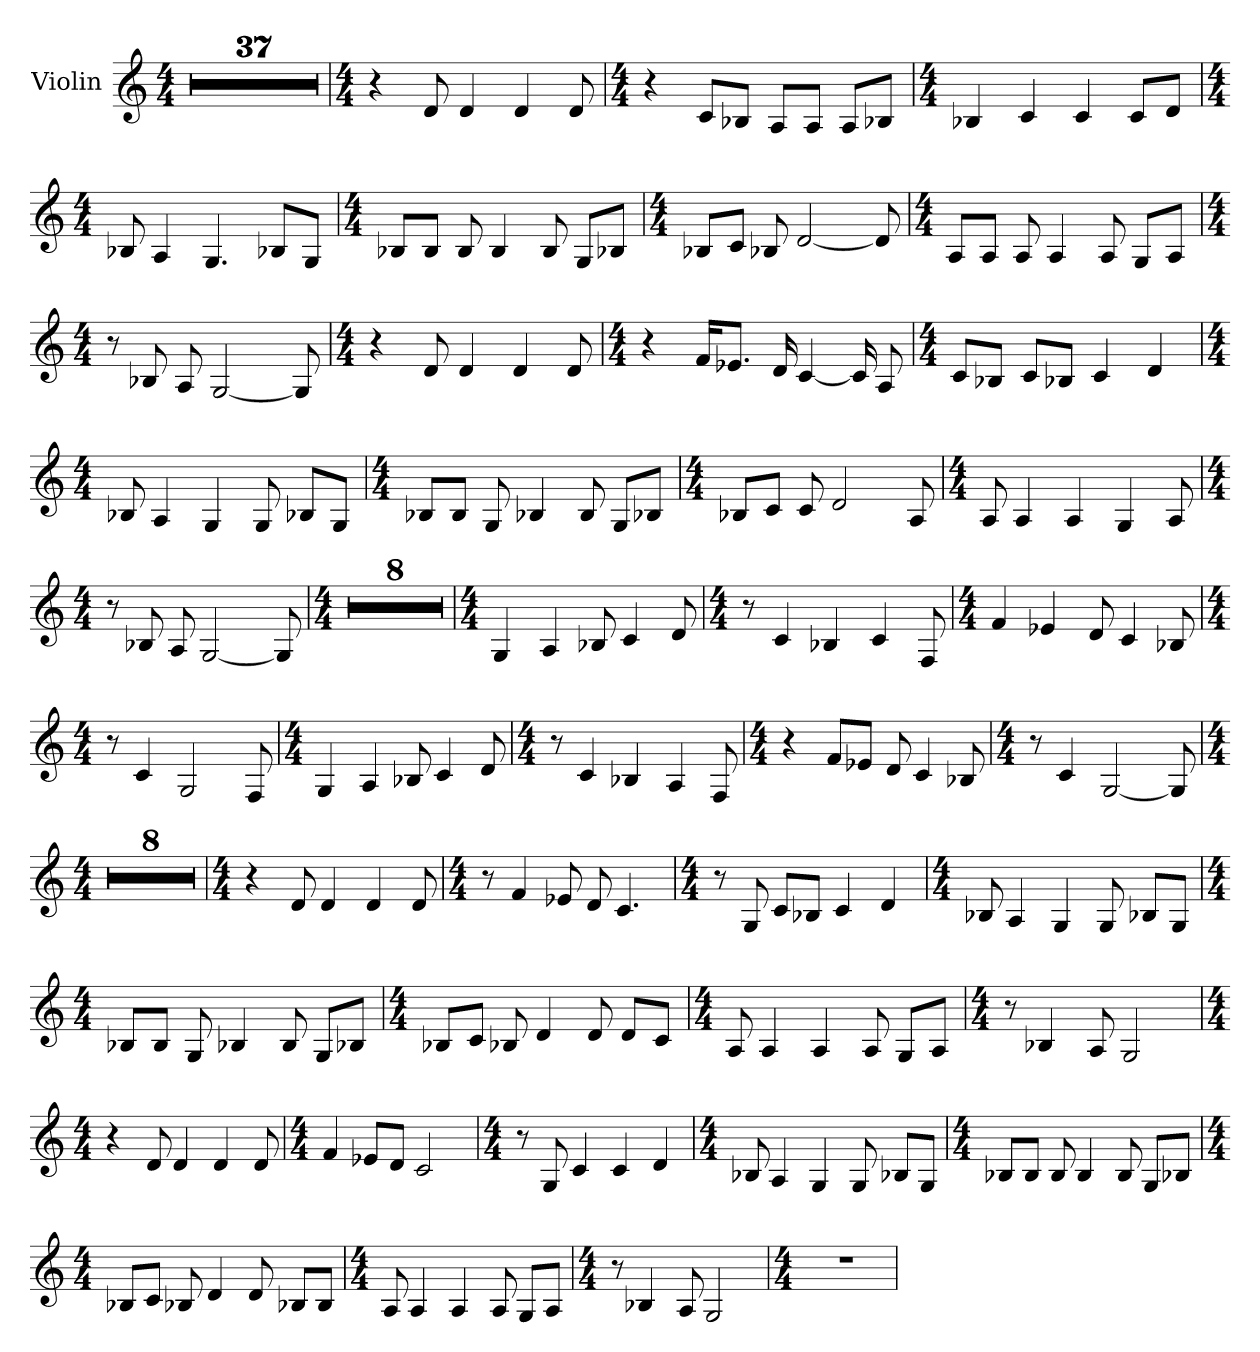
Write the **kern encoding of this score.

**kern
*part1
*staff1
*I"Violin
*I'Vln
*M4/4
=
1r
=
*M4/4
1r
=
*M4/4
1r
=
*M4/4
1r
=
*M4/4
1r
=
*M4/4
1r
=
*M4/4
1r
=
*M4/4
1r
=
*M4/4
1r
=
*M4/4
1r
=
*M4/4
1r
=
*M4/4
1r
=
*M4/4
1r
=
*M4/4
1r
=
*M4/4
1r
=
*M4/4
1r
=
*M4/4
1r
=
*M4/4
1r
=
*M4/4
1r
=
*M4/4
1r
=
*M4/4
1r
=
*M4/4
1r
=
*M4/4
1r
=
*M4/4
1r
=
*M4/4
1r
=
*M4/4
1r
=
*M4/4
1r
=
*M4/4
1r
=
*M4/4
1r
=
*M4/4
1r
=
*M4/4
1r
=
*M4/4
1r
=
*M4/4
1r
=
*M4/4
1r
=
*M4/4
1r
=
*M4/4
1r
=
*M4/4
1r
=
*M4/4
4r
8d
4d
4d
8d
=
*M4/4
4r
8cL
8B-XJ
8AL
8AJ
8AL
8B-XJ
=
*M4/4
4B-X
4c
4c
8cL
8dJ
=
*M4/4
8B-X
4A
4.G
8B-XL
8GJ
=
*M4/4
8B-XL
8B-J
8B-
4B-
8B-
8GL
8B-XJ
=
*M4/4
8B-XL
8cJ
8B-X
[2d
8d]
=
*M4/4
8AL
8AJ
8A
4A
8A
8GL
8AJ
=
*M4/4
8r
8B-X
8A
[2G
8G]
=
*M4/4
4r
8d
4d
4d
8d
=
*M4/4
4r
16fKL
8.e-XJ
16d
[4c
16c]
8A
=
*M4/4
8cL
8B-XJ
8cL
8B-XJ
4c
4d
=
*M4/4
8B-X
4A
4G
8G
8B-XL
8GJ
=
*M4/4
8B-XL
8B-J
8G
4B-X
8B-
8GL
8B-XJ
=
*M4/4
8B-XL
8cJ
8c
2d
8A
=
*M4/4
8A
4A
4A
4G
8A
=
*M4/4
8r
8B-X
8A
[2G
8G]
=
*M4/4
1r
=
*M4/4
1r
=
*M4/4
1r
=
*M4/4
1r
=
*M4/4
1r
=
*M4/4
1r
=
*M4/4
1r
=
*M4/4
1r
=
*M4/4
4G
4A
8B-X
4c
8d
=
*M4/4
8r
4c
4B-X
4c
8F
=
*M4/4
4f
4e-X
8d
4c
8B-X
=
*M4/4
8r
4c
2G
8F
=
*M4/4
4G
4A
8B-X
4c
8d
=
*M4/4
8r
4c
4B-X
4A
8F
=
*M4/4
4r
8fL
8e-XJ
8d
4c
8B-X
=
*M4/4
8r
4c
[2G
8G]
=
*M4/4
1r
=
*M4/4
1r
=
*M4/4
1r
=
*M4/4
1r
=
*M4/4
1r
=
*M4/4
1r
=
*M4/4
1r
=
*M4/4
1r
=
*M4/4
4r
8d
4d
4d
8d
=
*M4/4
8r
4f
8e-X
8d
4.c
=
*M4/4
8r
8G
8cL
8B-XJ
4c
4d
=
*M4/4
8B-X
4A
4G
8G
8B-XL
8GJ
=
*M4/4
8B-XL
8B-J
8G
4B-X
8B-
8GL
8B-XJ
=
*M4/4
8B-XL
8cJ
8B-X
4d
8d
8dL
8cJ
=
*M4/4
8A
4A
4A
8A
8GL
8AJ
=
*M4/4
8r
4B-X
8A
2G
=
*M4/4
4r
8d
4d
4d
8d
=
*M4/4
4f
8e-XL
8dJ
2c
=
*M4/4
8r
8G
4c
4c
4d
=
*M4/4
8B-X
4A
4G
8G
8B-XL
8GJ
=
*M4/4
8B-XL
8B-J
8B-
4B-
8B-
8GL
8B-XJ
=
*M4/4
8B-XL
8cJ
8B-X
4d
8d
8B-XL
8B-J
=
*M4/4
8A
4A
4A
8A
8GL
8AJ
=
*M4/4
8r
4B-X
8A
2G
=
*M4/4
1r
=
*-
